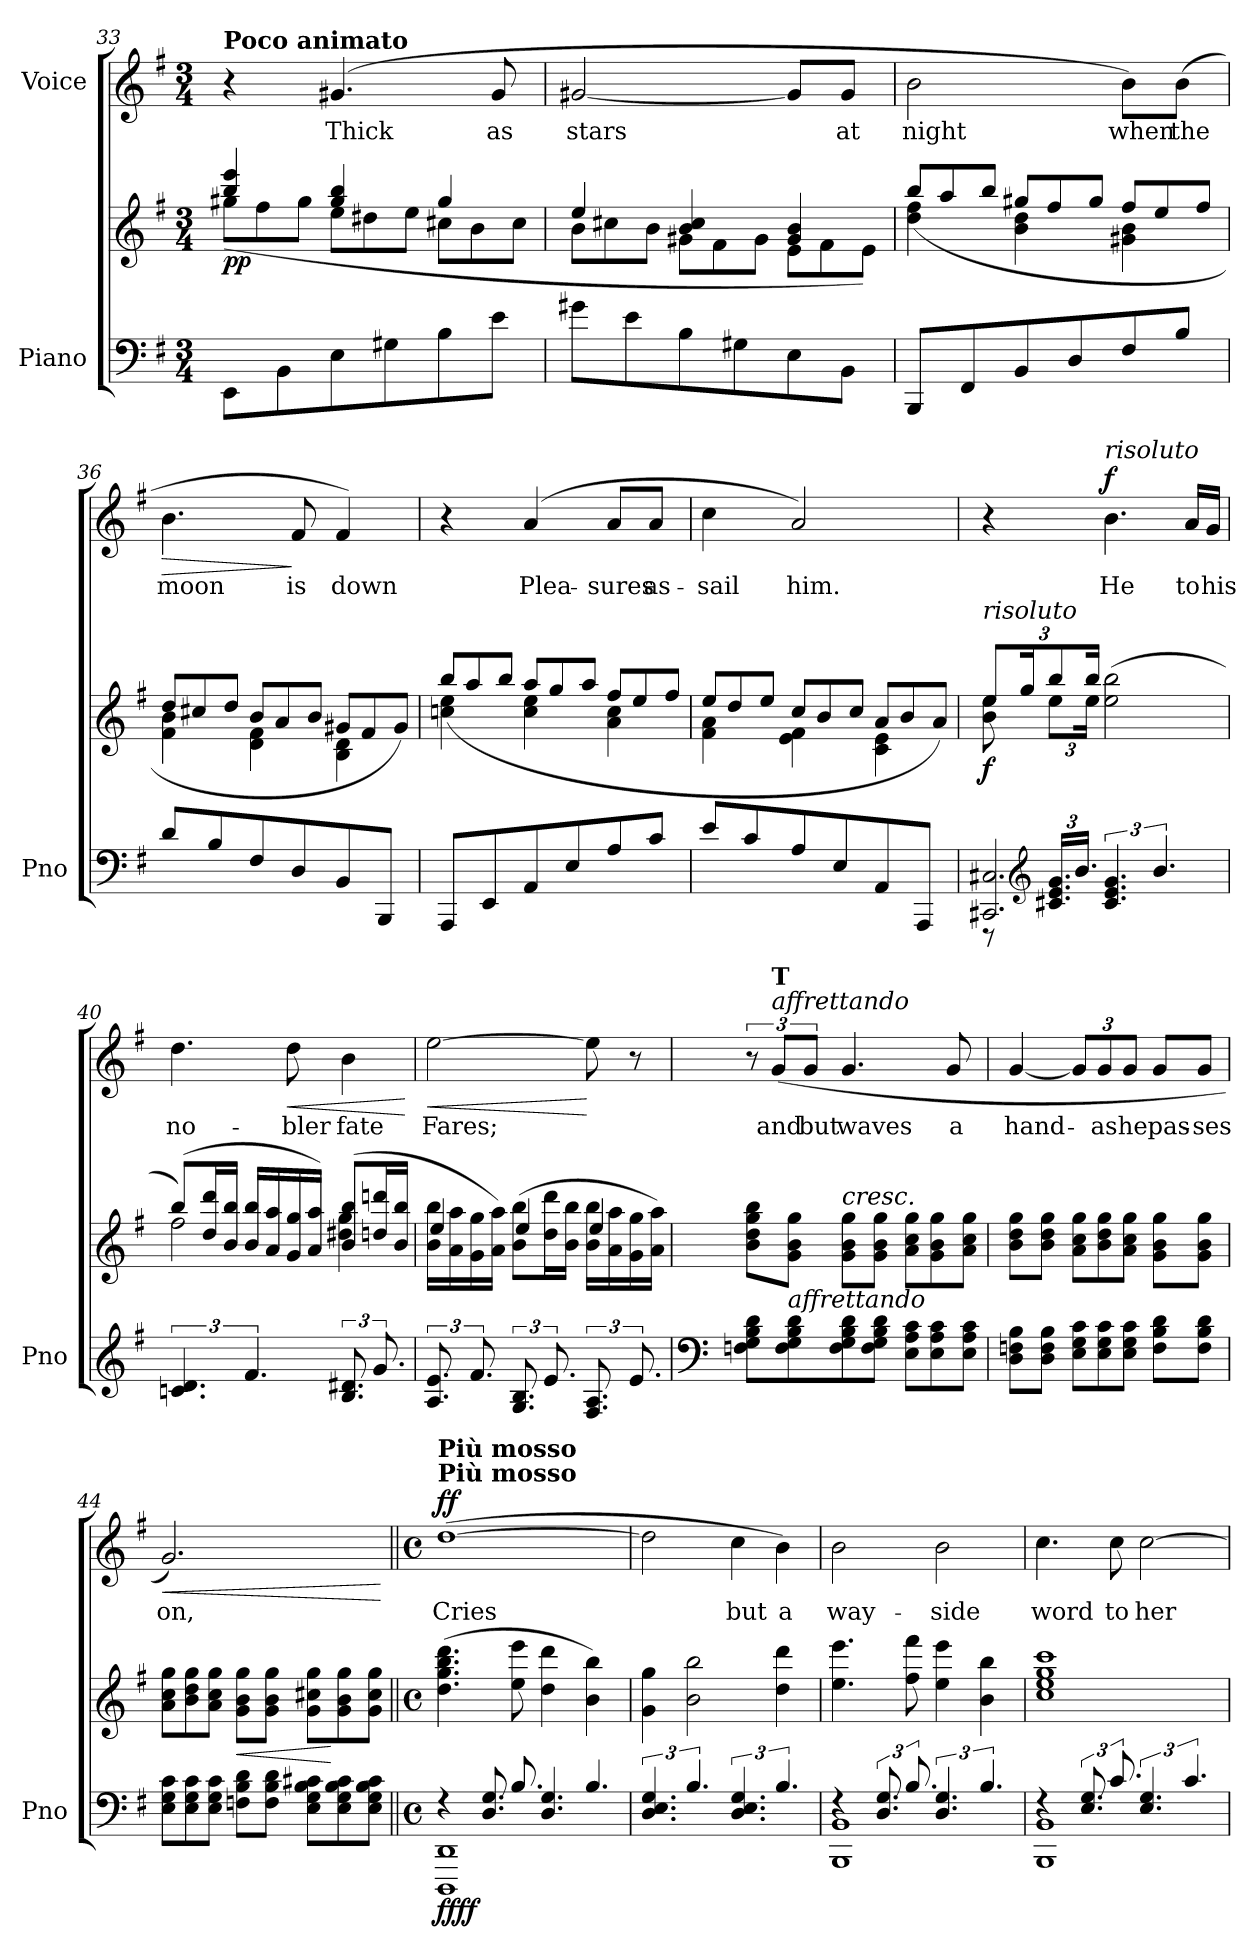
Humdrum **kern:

**kern	**kern	**dynam	**kern	**text	**dynam
*part2	*part2	*part2	*part1	*part1	*part1
*staff3	*staff2	*staff2/3	*staff1	*staff1	*staff1
*I"Piano	*	*	*I"Voice	*	*
*I'Pno	*	*	*	*	*
!!LO:PB:g=z
*clefF4	*clefG2	*	*clefG2	*	*
*k[f#]	*k[f#]	*	*k[f#]	*	*
*M3/4	*M3/4	*	*M3/4	*	*
=33	=33	=33	=33	=33	=33
*	*^	*	*	*	*
*	*	*Xtuplet	*	*	*	*
!	!	!	!	!LO:TX:a:B:t=Poco animato	!	!
!	!	!	!LO:DY:b	!	!	!
8EE\L	4bb/ 4eee/	(>12gg#X\L	pp	4r	.	.
.	.	12ff#\	.	.	.	.
8BB\	.	.	.	.	.	.
.	.	12gg#\J	.	.	.	.
!	!	!	!	!	!LO:LY:b	!
8E\	4gg#/ 4bb/	12ee\L	.	(>4.g#X/	Thick	.
.	.	12dd#X\	.	.	.	.
8G#X\	.	.	.	.	.	.
.	.	12ee\J	.	.	.	.
8B\	4gg#/	12cc#X\L	.	.	.	.
.	.	12b\	.	.	.	.
!	!	!	!	!	!LO:LY:b	!
8e\J	.	.	.	8g#/	as	.
.	.	12cc#\J	.	.	.	.
=34	=34	=34	=34	=34	=34	=34
!	!	!	!	!	!LO:LY:b	!
8g#X\L	4ee/	12b\L	.	[2g#X/	stars	.
.	.	12cc#X\	.	.	.	.
8e\	.	.	.	.	.	.
.	.	12b\J	.	.	.	.
8B\	4b/ 4cc#/	12g#X\L	.	.	.	.
.	.	12f#\	.	.	.	.
8G#X\	.	.	.	.	.	.
.	.	12g#\J	.	.	.	.
8E\	4g#/ 4b/	12e\L	.	8g#/L]	.	.
.	.	12f#\	.	.	.	.
!	!	!	!	!	!LO:LY:b	!
8BB\J	.	.	.	8g#/J	at	.
.	.	12e\J)	.	.	.	.
=35	=35	=35	=35	=35	=35	=35
!	!	!	!	!	!LO:LY:b	!
8BBB/L	4dd\ 4ff#\	(>12bb/L	.	2b\	night	.
.	.	12aa/	.	.	.	.
8FF#/	.	.	.	.	.	.
.	.	12bb/J	.	.	.	.
8BB/	4b\ 4dd\	12gg#X/L	.	.	.	.
.	.	12ff#/	.	.	.	.
8D/	.	.	.	.	.	.
.	.	12gg#/J	.	.	.	.
!	!	!	!	!	!LO:LY:b	!
8F#/	4g#X\ 4b\	12ff#/L	.	8b\L)	when	.
.	.	12ee/	.	.	.	.
!	!	!	!	!	!LO:LY:b	!
8B/J	.	.	.	(>8b\J	the	.
.	.	12ff#/J	.	.	.	.
!!LO:LB:g=z
=36	=36	=36	=36	=36	=36	=36
!	!	!	!	!	!LO:LY:b	!LO:HP:b
8d/L	4f#\ 4b\	12dd/L	.	4.b\	moon	>
.	.	12cc#X/	.	.	.	.
8B/	.	.	.	.	.	.
.	.	12dd/J	.	.	.	.
8F#/	4d\ 4f#\	12b/L	.	.	.	.
.	.	12a/	.	.	.	.
!	!	!	!	!	!LO:LY:b	!
8D/	.	.	.	8f#/	is	]
.	.	12b/J	.	.	.	.
!	!	!	!	!	!LO:LY:b	!
8BB/	4B\ 4d\	12g#X/L	.	4f#/)	down	.
.	.	12f#/	.	.	.	.
8BBB/J	.	.	.	.	.	.
.	.	12g#/J)	.	.	.	.
=37	=37	=37	=37	=37	=37	=37
8AAA/L	4ccn\ 4ee\	(>12bb/L	.	4r	.	.
.	.	12aa/	.	.	.	.
8EE/	.	.	.	.	.	.
.	.	12bb/J	.	.	.	.
!	!	!	!	!	!LO:LY:b	!
8AA/	4cc\ 4ee\	12aa/L	.	(>4a/	Plea-	.
.	.	12gg/	.	.	.	.
8E/	.	.	.	.	.	.
.	.	12aa/J	.	.	.	.
!	!	!	!	!	!LO:LY:b	!
8A/	4a\ 4cc\	12ff#/L	.	8a/L	-sures	.
.	.	12ee/	.	.	.	.
!	!	!	!	!	!LO:LY:b	!
8c/J	.	.	.	8a/J	as-	.
.	.	12ff#/J	.	.	.	.
=38	=38	=38	=38	=38	=38	=38
!	!	!	!	!	!LO:LY:b	!
8e/L	4f#\ 4a\	12ee/L	.	4cc\	-sail	.
.	.	12dd/	.	.	.	.
8c/	.	.	.	.	.	.
.	.	12ee/J	.	.	.	.
!	!	!	!	!	!LO:LY:b	!
8A/	4e\ 4f#\	12cc/L	.	2a/)	him.	.
.	.	12b/	.	.	.	.
8E/	.	.	.	.	.	.
.	.	12cc/J	.	.	.	.
8AA/	4c\ 4e\	12a/L	.	.	.	.
.	.	12b/	.	.	.	.
8AAA/J	.	.	.	.	.	.
.	.	12a/J)	.	.	.	.
=39	=39	=39	=39	=39	=39	=39
*^	*	*	*	*	*	*
*	*	*tuplet	*	*	*	*	*
*	*	*Xbrackettup	*	*	*	*	*
!	!	!LO:TX:a:i:t=risoluto	!	!	!	!	!
!	!	!	!	!LO:DY:b	!	!	!
2.CC#X/ 2.C#X/	8r	12ee/L	8b\ 8ee\	f	4r	.	.
.	.	24gg/K	.	.	.	.	.
*clefG2	*	*	*	*	*	*	*
.	24.c#X/ 24.e/ 24.g/L	12bb/	12ee\L	.	.	.	.
.	24.b/J	.	.	.	.	.	.
.	.	24bb/Jk	24ee\Jk	.	.	.	.
!	!	!	!	!	!LO:TX:a:i:t=risoluto	!	!
!	!	!	!	!	!	!LO:LY:b	!LO:DY:b
.	6.c#/ 6.e/ 6.g/	(>2ee\ 2bb\	2ryy	.	4.b\	He	f
.	6.b/	.	.	.	.	.	.
!	!	!	!	!	!	!LO:LY:b	!
.	.	.	.	.	16a/LL	to	.
!	!	!	!	!	!	!LO:LY:b	!
.	.	.	.	.	16g/JJ	his	.
*v	*v	*	*	*	*	*	*
!!LO:LB:g=z
=40	=40	=40	=40	=40	=40	=40
!	!	!	!	!	!LO:LY:b	!
6.cn/ 6.d/	(>8bb/L)	2ff#\	.	4.dd\	no-	.
.	16dd/ 16ddd/L	.	.	.	.	.
.	16b/ 16bb/JJ	.	.	.	.	.
6.f#/	16b/ 16bb/LL	.	.	.	.	.
.	16a/ 16aa/	.	.	.	.	.
!	!	!	!	!	!LO:LY:b	!LO:HP:b
.	16g/ 16gg/	.	.	8dd\	-bler	<
.	16a/ 16aa/JJ)	.	.	.	.	.
!	!	!	!	!	!LO:LY:b	!
12.B/ 12.d#X/	(>8b/ 8bb/L	4dd#X\ 4gg\	.	4b\	fate	.
12.g/	16ddn/ 16dddn/L	.	.	.	.	.
.	16b/ 16bb/JJ	.	.	.	.	.
*	*v	*v	*	*	*	*
.	.	.	.	.	[
=41	=41	=41	=41	=41	=41
*	*^	*	*	*	*
!	!	!	!	!	!LO:LY:b	!LO:HP:b
12.A/ 12.e/	16b\ 16bb\LL	4ee/	.	[2ee\	Fares;	<
.	16a\ 16aa\	.	.	.	.	.
12.f#/	16g\ 16gg\	.	.	.	.	.
.	16a\ 16aa\JJ)	.	.	.	.	.
12.G/ 12.B/	(>8b\ 8bb\L	4ee/	.	.	.	.
12.e/	16dd\ 16ddd\L	.	.	.	.	.
.	16b\ 16bb\JJ	.	.	.	.	.
12.F#/ 12.A/	16b\ 16bb\LL	4ee/	.	8ee\]	.	[
.	16a\ 16aa\	.	.	.	.	.
12.e/	16g\ 16gg\	.	.	8r	.	.
.	16a\ 16aa\JJ)	.	.	.	.	.
*	*v	*v	*	*	*	*
=42	=42	=42	=42	=42	=42
*clefF4	*	*	*	*	*
!	!	!LO:DY:b	!	!	!
!	!	!LO:DY:n=1:b	!	!	!
8Fn\ 8G\ 8B\ 8d\L	8b\ 8dd\ 8gg\ 8bb\L	other-dynamics f	12r	.	.
!	!	!	!LO:TX:a:i:t=affrettando	!	!
!	!	!	!LO:TX:a:B:t=T	!	!
!	!	!	!	!LO:LY:b	!
.	.	.	(>12g/L	and	.
!LO:TX:a:i:t=affrettando	!	!	!	!	!
8F\ 8G\ 8B\ 8d\	8g\ 8b\ 8gg\J	.	.	.	.
!	!	!	!	!LO:LY:b	!
.	.	.	12g/J	but	.
!	!LO:TX:a:i:t=cresc.	!	!	!	!
!	!	!	!	!LO:LY:b	!
8F\ 8G\ 8B\ 8d\	8g\ 8b\ 8gg\L	.	4.g/	waves	.
8F\ 8G\ 8B\ 8d\J	8g\ 8b\ 8gg\J	.	.	.	.
*Xtuplet	*Xtuplet	*	*	*	*
12E\ 12A\ 12c\L	12a\ 12cc\ 12gg\L	.	.	.	.
12E\ 12A\ 12c\	12g\ 12b\ 12gg\	.	.	.	.
!	!	!	!	!LO:LY:b	!
.	.	.	8g/	a	.
12E\ 12A\ 12c\J	12a\ 12cc\ 12gg\J	.	.	.	.
!!LO:LB:g=z
=43	=43	=43	=43	=43	=43
!	!	!	!	!LO:LY:b	!
8D\ 8Fn\ 8B\L	8b\ 8dd\ 8gg\L	.	[4g/	hand-	.
8D\ 8F\ 8B\J	8b\ 8dd\ 8gg\J	.	.	.	.
12E\ 12G\ 12c\L	12a\ 12cc\ 12gg\L	.	12g/L]	.	.
!	!	!	!	!LO:LY:b	!
12E\ 12G\ 12c\	12b\ 12dd\ 12gg\	.	12g/	-as	.
!	!	!	!	!LO:LY:b	!
12E\ 12G\ 12c\J	12a\ 12cc\ 12gg\J	.	12g/J	he	.
!	!	!	!	!LO:LY:b	!
8F\ 8B\ 8d\L	8g\ 8b\ 8gg\L	.	8g/L	pas-	.
!	!	!	!	!LO:LY:b	!
8F\ 8B\ 8d\J	8g\ 8b\ 8gg\J	.	8g/J	-ses	.
=44	=44	=44	=44	=44	=44
!	!	!	!	!LO:LY:b	!LO:HP:b
12E\ 12G\ 12c\L	12a\ 12cc\ 12gg\L	.	2.g/)	on,	<
12E\ 12G\ 12c\	12b\ 12dd\ 12gg\	.	.	.	.
12E\ 12G\ 12c\J	12a\ 12cc\ 12gg\J	.	.	.	.
!	!	!LO:HP:b	!	!	!
8Fn\ 8B\ 8d\L	8g\ 8b\ 8gg\L	<	.	.	.
8F\ 8B\ 8d\J	8g\ 8b\ 8gg\J	.	.	.	.
12E\ 12G\ 12B\ 12c#X\L	12g\ 12cc#X\ 12gg\L	.	.	.	.
12E\ 12G\ 12B\ 12c#\	12g\ 12b\ 12gg\	[	.	.	.
12E\ 12G\ 12B\ 12c#\J	12g\ 12cc#\ 12gg\J	.	.	.	.
.	.	.	.	.	[
=45||	=45||	=45||	=45||	=45||	=45||
*M4/4	*M4/4	*	*M4/4	*	*
*met(c)	*met(c)	*	*met(c)	*	*
*^	*	*	*	*	*
!	!	!	!	!LO:TX:a:B:t=Più mosso	!	!
!	!	!	!	!LO:TX:a:B:t=Più mosso	!	!
!	!	!	!LO:DY:b=2	!	!LO:LY:b	!
!	!	!	!LO:DY:n=1:b	!	!	!LO:DY:b
4rF	1DDD 1DD	(>4.dd\ 4.gg\ 4.bb\ 4.ddd\	ff ff	(>[1dd	Cries	ff
12.D/ 12.G/	.	.	.	.	.	.
12.B/	.	8ee\ 8eee\	.	.	.	.
6.D/ 6.G/	.	4dd\ 4ddd\	.	.	.	.
6.B/	.	4b\ 4bb\)	.	.	.	.
*v	*v	*	*	*	*	*
=46	=46	=46	=46	=46	=46
*tuplet	*	*	*	*	*
6.D/ 6.E/ 6.G/	4g\ 4gg\	.	2dd\]	.	.
6.B/	2b\ 2bb\	.	.	.	.
!	!	!	!	!LO:LY:b	!
6.D/ 6.E/ 6.G/	.	.	4cc\	but	.
!	!	!	!	!LO:LY:b	!
6.B/	4dd\ 4ddd\	.	4b\)	a	.
!!LO:PB:g=z
=47	=47	=47	=47	=47	=47
*^	*	*	*	*	*
!	!	!	!	!	!LO:LY:b	!
4rF	1BBB 1BB	4.ee\ 4.eee\	.	2b\	way-	.
12.D/ 12.G/	.	.	.	.	.	.
12.B/	.	8ff#\ 8fff#\	.	.	.	.
!	!	!	!	!	!LO:LY:b	!
6.D/ 6.G/	.	4ee\ 4eee\	.	2b\	-side	.
6.B/	.	4b\ 4bb\	.	.	.	.
=48	=48	=48	=48	=48	=48	=48
!	!	!	!	!	!LO:LY:b	!
4rF	1BBB 1BB	1cc 1ee 1gg 1ccc	.	4.cc\	word	.
12.E/ 12.G/	.	.	.	.	.	.
!	!	!	!	!	!LO:LY:b	!
12.c/	.	.	.	8cc\	to	.
!	!	!	!	!	!LO:LY:b	!
6.E/ 6.G/	.	.	.	[2cc\	her	.
6.c/	.	.	.	.	.	.
*v	*v	*	*	*	*	*
=	=	=	=	=	=
*-	*-	*-	*-	*-	*-
